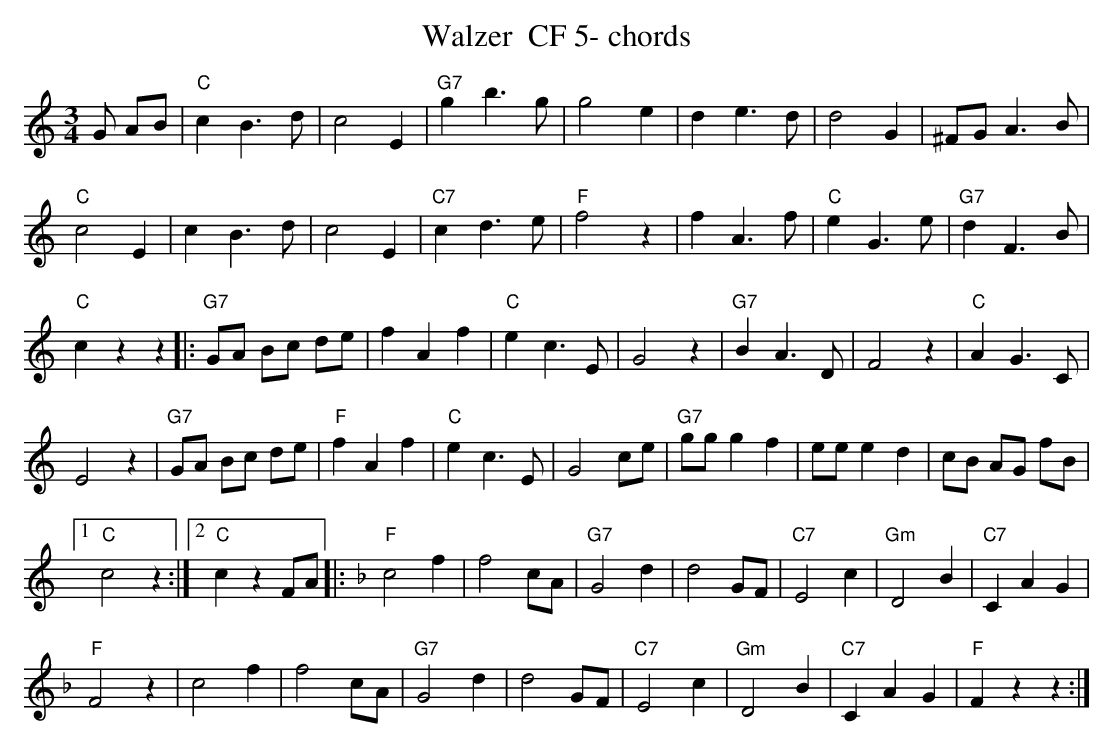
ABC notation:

X:1
T:Walzer  CF 5- chords
M:3/4
L:1/4
K:Cmaj%%MIDI gchordon
G/2 A/2B/2 | "C"cB>d | c2E | "G7"gb>g | g2e | de>d | d2G | ^F/2G/2 A>B |
"C"c2E | cB>d | c2E | "C7"cd>e | "F"f2z | fA>f | "C"eG>e | "G7"dF>B |
"C"czz |: "G7"G/2A/2 B/2c/2 d/2e/2 | fAf | "C"ec>E | G2z | "G7"BA>D | F2z | "C"AG>C |
E2z | "G7"G/2A/2 B/2c/2 d/2e/2 | "F"fAf | "C"ec>E | G2 c/2e/2 | "G7"g/2g/2gf | e/2e/2ed | c/2B/2 A/2G/2 f/2B/2 |1
"C"c2z :|2 "C"czF/2A/2 |: [K:Fmaj] "F"c2f | f2c/2A/2 | "G7"G2d | d2G/2F/2 | "C7"E2c | "Gm"D2B | "C7"CAG |
"F"F2z | c2f | f2c/2A/2 | "G7"G2d | d2 G/2F/2 | "C7"E2c | "Gm"D2B | "C7"CAG | "F"Fzz :|
